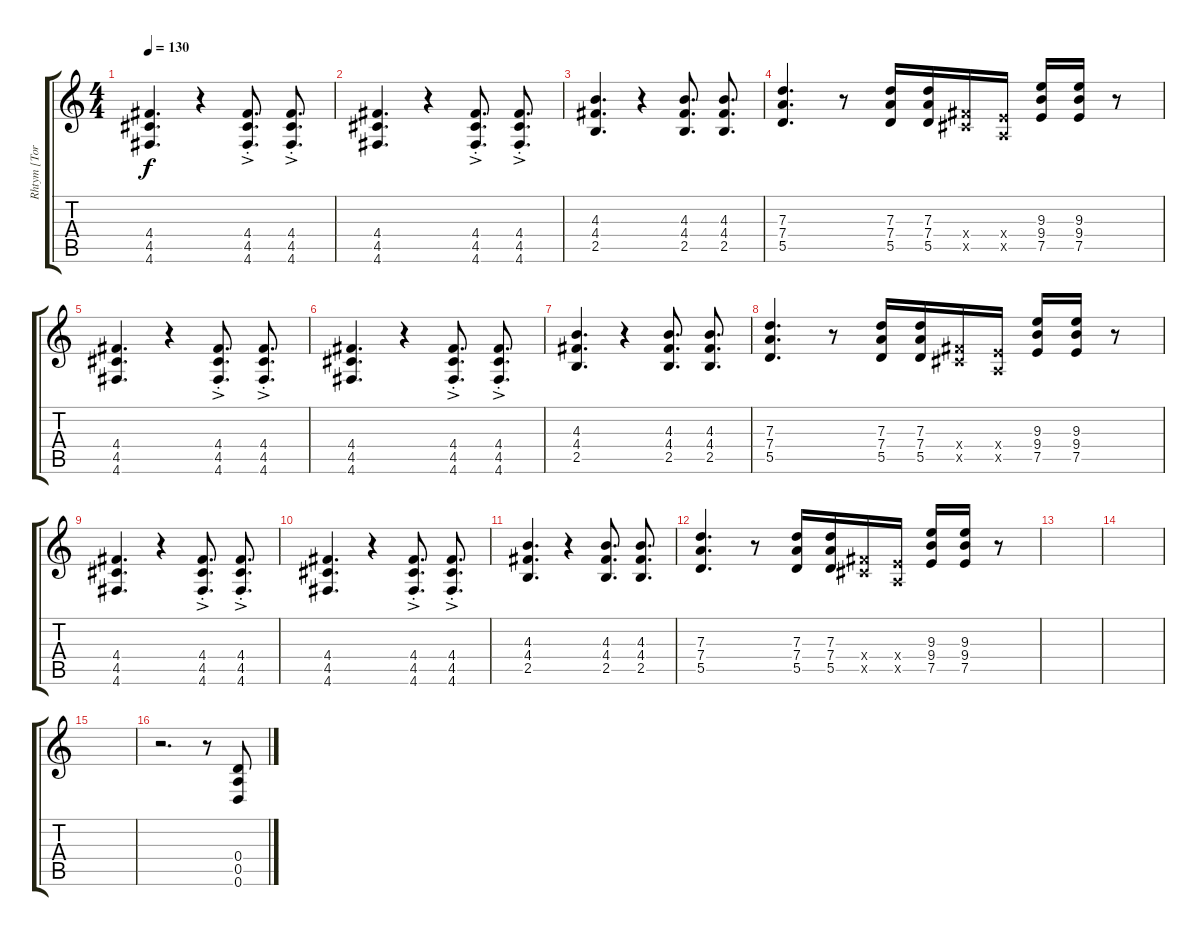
\track ("Rhtym [Toru]" "Rhtym [Tor") {instrument overdrivenguitar}
\staff {score tabs}
\tuning (E4 B3 G3 D3 A2 D2) {hide}
\ts (4 4)
\tempo 130
\clef g2
\ks c
(4.4 4.5 4.6).4{d dy f} r.4 (4.4{ac st} 4.5{ac st} 4.6{ac st}).8{d} (4.4{ac st} 4.5{ac st} 4.6{ac st}).8{d} |
(4.4 4.5 4.6).4{d} r.4 (4.4{ac st} 4.5{ac st} 4.6{ac st}).8{d} (4.4{ac st} 4.5{ac st} 4.6{ac st}).8{d} |
(4.3 4.4 2.5).4{d} r.4 (4.3 4.4 2.5).8{d} (4.3 4.4 2.5).8{d} |
(7.3 7.4 5.5).4{d} r.8 (7.3 7.4 5.5).16 (7.3 7.4 5.5).16 (4.4{x} 4.5{x}).16 (2.4{x} 0.5{x}).16 (9.3 9.4 7.5).16 (9.3 9.4 7.5).16 r.8 |
(4.4 4.5 4.6).4{d} r.4 (4.4{ac st} 4.5{ac st} 4.6{ac st}).8{d} (4.4{ac st} 4.5{ac st} 4.6{ac st}).8{d} |
(4.4 4.5 4.6).4{d} r.4 (4.4{ac st} 4.5{ac st} 4.6{ac st}).8{d} (4.4{ac st} 4.5{ac st} 4.6{ac st}).8{d} |
(4.3 4.4 2.5).4{d} r.4 (4.3 4.4 2.5).8{d} (4.3 4.4 2.5).8{d} |
(7.3 7.4 5.5).4{d} r.8 (7.3 7.4 5.5).16 (7.3 7.4 5.5).16 (4.4{x} 4.5{x}).16 (2.4{x} 0.5{x}).16 (9.3 9.4 7.5).16 (9.3 9.4 7.5).16 r.8 |
(4.4 4.5 4.6).4{d} r.4 (4.4{ac st} 4.5{ac st} 4.6{ac st}).8{d} (4.4{ac st} 4.5{ac st} 4.6{ac st}).8{d} |
(4.4 4.5 4.6).4{d} r.4 (4.4{ac st} 4.5{ac st} 4.6{ac st}).8{d} (4.4{ac st} 4.5{ac st} 4.6{ac st}).8{d} |
(4.3 4.4 2.5).4{d} r.4 (4.3 4.4 2.5).8{d} (4.3 4.4 2.5).8{d} |
(7.3 7.4 5.5).4{d} r.8 (7.3 7.4 5.5).16 (7.3 7.4 5.5).16 (4.4{x} 4.5{x}).16 (2.4{x} 0.5{x}).16 (9.3 9.4 7.5).16 (9.3 9.4 7.5).16 r.8 |
|
|
|
r.2{d} r.8 (0.4 0.5 0.6).8
